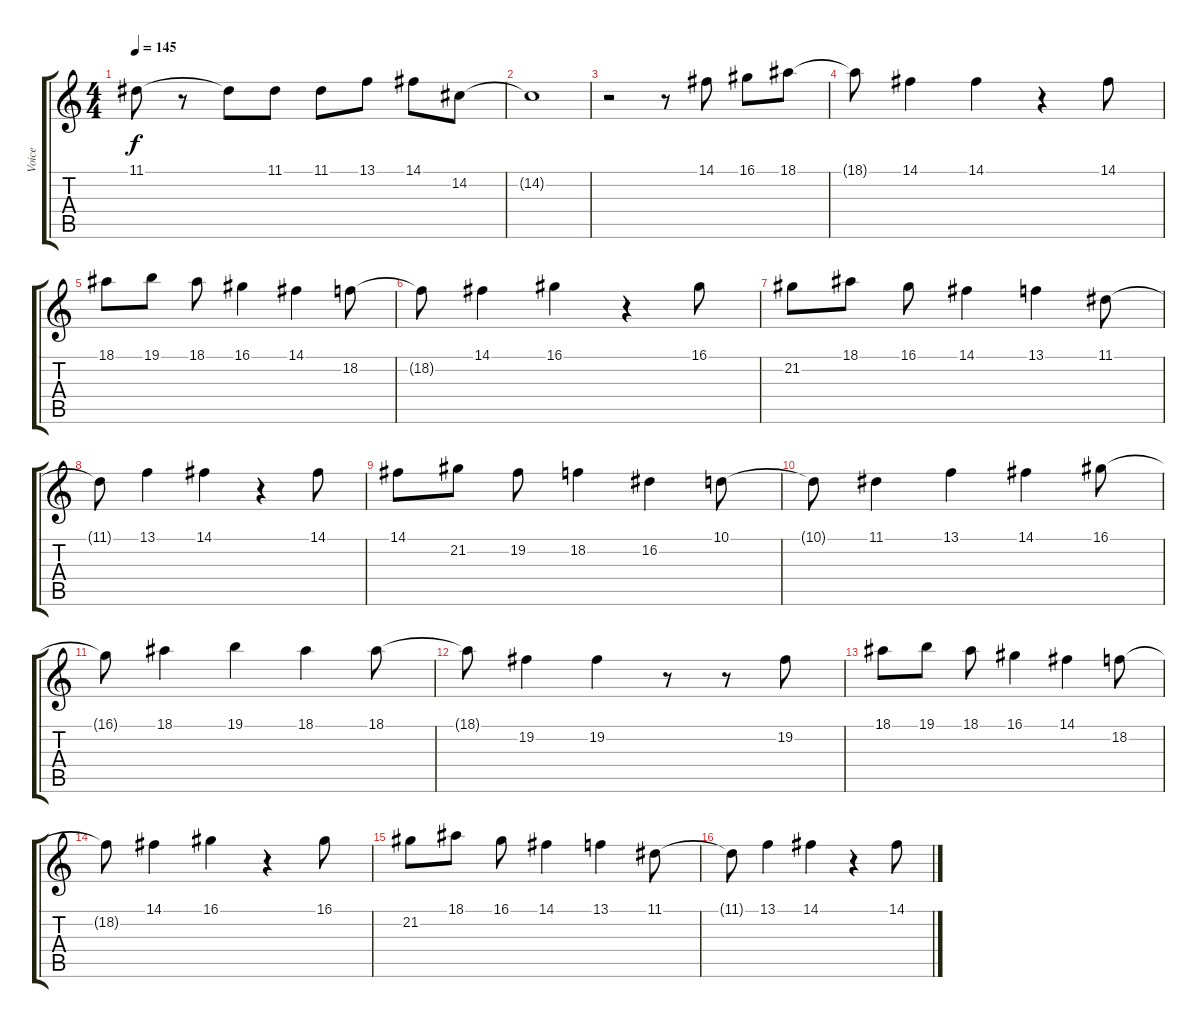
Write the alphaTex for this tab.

\track ("Voice" "Voice") {instrument lead2sawtooth}
\staff {score tabs}
\tuning (E4 B3 G3 D3 A2 E2) {hide}
\ts (4 4)
\tempo 145
\clef g2
\ks c
11.1.8{dy f} r.8 11.1{t}.8 11.1.8 11.1.8 13.1.8 14.1.8 14.2.8 |
14.2{t}.1 |
r.2 r.8 14.1.8 16.1.8 18.1.8 |
18.1{t}.8 14.1.4 14.1.4 r.4 14.1.8 |
18.1.8 19.1.8 18.1.8 16.1.4 14.1.4 18.2.8 |
18.2{t}.8 14.1.4 16.1.4 r.4 16.1.8 |
21.2.8 18.1.8 16.1.8 14.1.4 13.1.4 11.1.8 |
11.1{t}.8 13.1.4 14.1.4 r.4 14.1.8 |
14.1.8 21.2.8 19.2.8 18.2.4 16.2.4 10.1.8 |
10.1{t}.8 11.1.4 13.1.4 14.1.4 16.1.8 |
16.1{t}.8 18.1.4 19.1.4 18.1.4 18.1.8 |
18.1{t}.8 19.2.4 19.2.4 r.8 r.8 19.2.8 |
18.1.8 19.1.8 18.1.8 16.1.4 14.1.4 18.2.8 |
18.2{t}.8 14.1.4 16.1.4 r.4 16.1.8 |
21.2.8 18.1.8 16.1.8 14.1.4 13.1.4 11.1.8 |
11.1{t}.8 13.1.4 14.1.4 r.4 14.1.8
